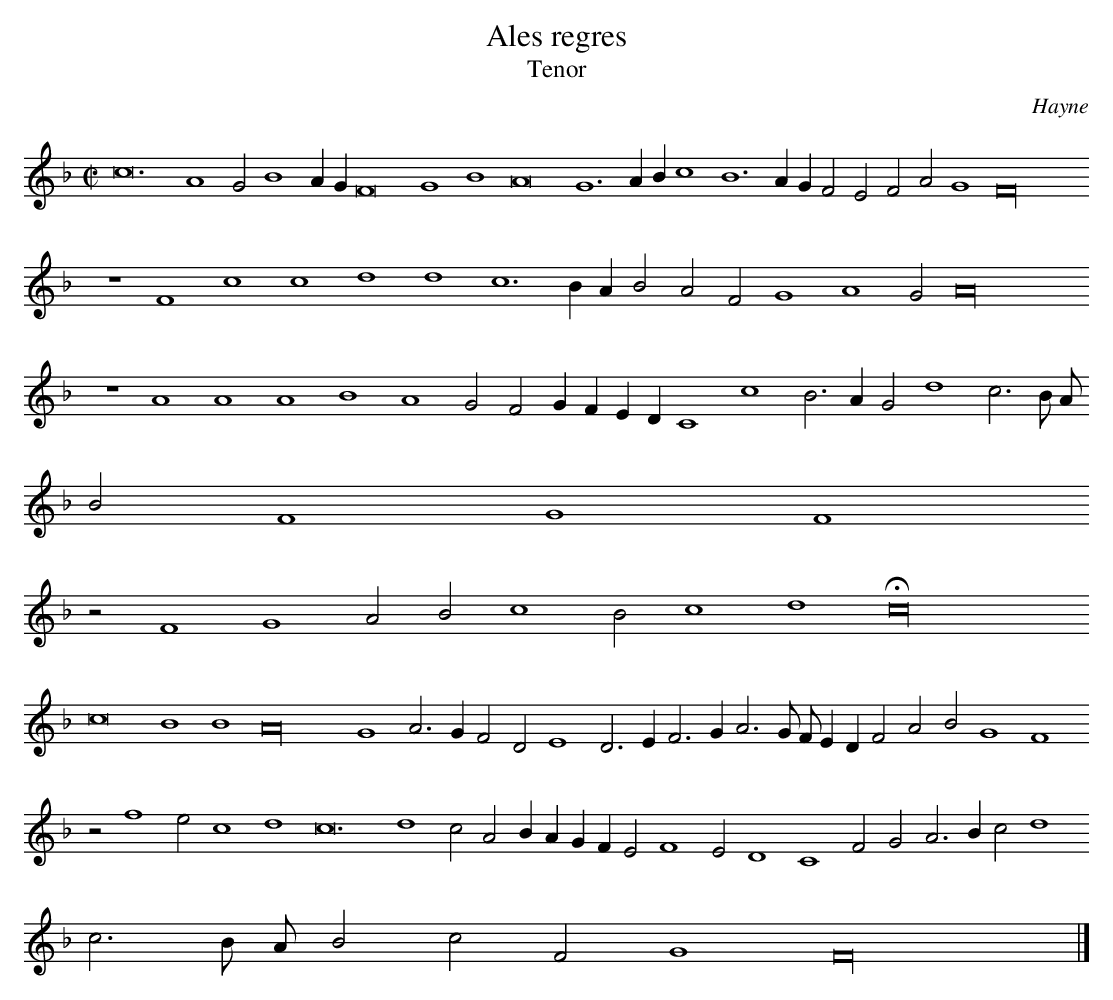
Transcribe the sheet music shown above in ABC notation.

X:1
T:Ales regres
T:Tenor
C: Hayne
M:C|
L:1/2
K:F -8va
c6 A2 G B2 A/ G/ F4 G2 B2 A4 G3 A/ B/ c2 B3 A/ G/ F E F A G2 F8
z2 F2 c2 c2 d2 d2 c3 B/ A/ B A F G2 A2 G A8
z2 A2 A2 A2 B2 A2 G F G/ F/ E/ D/ C2 c2 B > A G d2 c3/2 B// A//
B F2 G2 F2
z F2 G2 A B c2 B c2 d2 Hc8
c4 B2 B2 A8 G2 A > G F D E2   D > E F > G A3/2 G// F// E/ D/ F A B G2 F2
z f2 e c2 d2 c6 d2 c A B/ A/ G/ F/ E F2 E D2 C2 F G A > B c d2
c3/2 B// A// B c F G2 F8 |]
